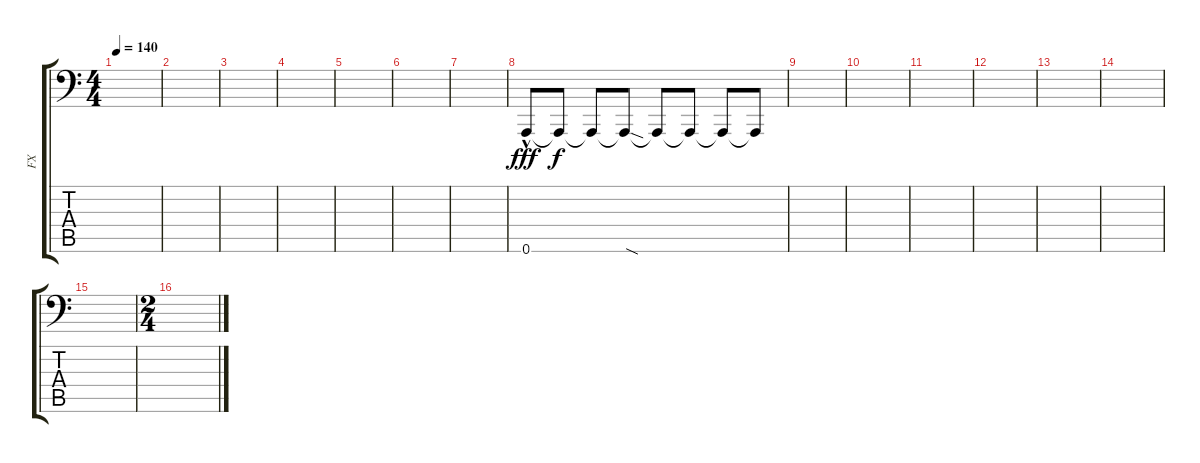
\track ("FX" "FX") {instrument ocarina}
\staff {score tabs}
\tuning (B3 Gb3 D3 A2 E2 A1) {hide}
\ts (4 4)
\tempo 140
\clef f4
\ks c
|
|
|
|
|
|
|
0.6{hac}.8{dy fff} 0.6{t}.8{dy f} 0.6{t}.8 0.6{sod t}.8 0.6{t}.8 0.6{t}.8 0.6{t}.8 0.6{t}.8 |
|
|
|
|
|
|
|
\ts (2 4)
